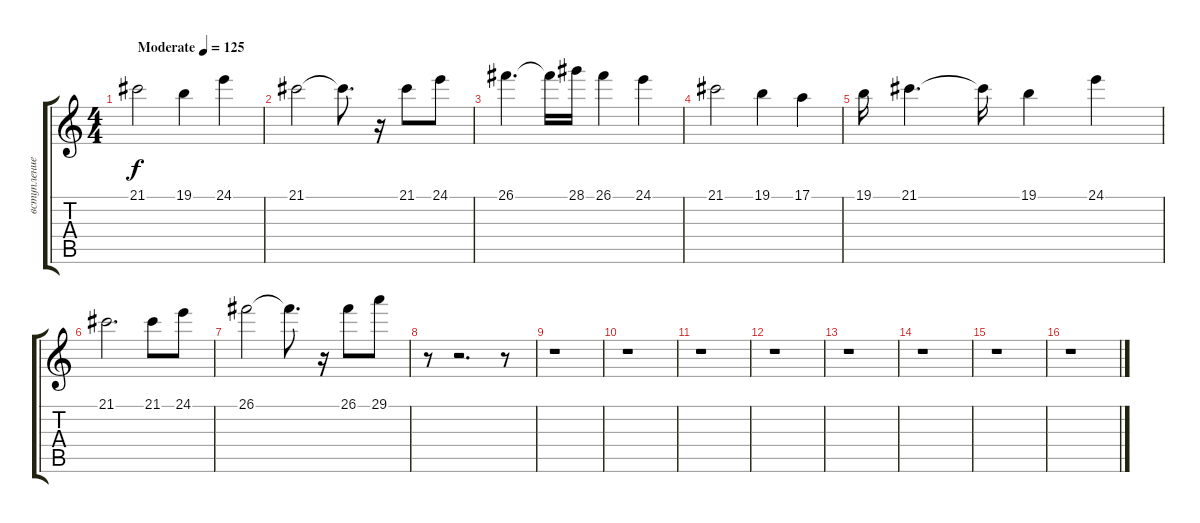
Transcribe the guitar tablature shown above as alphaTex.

\track ("вступление" "вступление") {instrument shakuhachi}
\staff {score tabs}
\tuning (E4 B3 G3 D3 A2 E2) {hide}
\ts (4 4)
\tempo (125 "Moderate")
\clef g2
\ks c
21.1.2{dy f instrument shakuhachi} 19.1.4 24.1.4 |
21.1.2 21.1{t}.8{d} r.16 21.1.8 24.1.8 |
26.1.4{d} 26.1{t}.16 28.1.16 26.1.4 24.1.4 |
21.1.2 19.1.4 17.1.4 |
19.1.16 21.1.4{d} 21.1{t}.16 19.1.4 24.1.4 |
21.1.2{d} 21.1.8 24.1.8 |
26.1.2 26.1{t}.8{d} r.16 26.1.8 29.1.8 |
r.8 r.2{d} r.8 |
r.1 |
r.1 |
r.1 |
r.1 |
r.1 |
r.1 |
r.1 |
r.1
